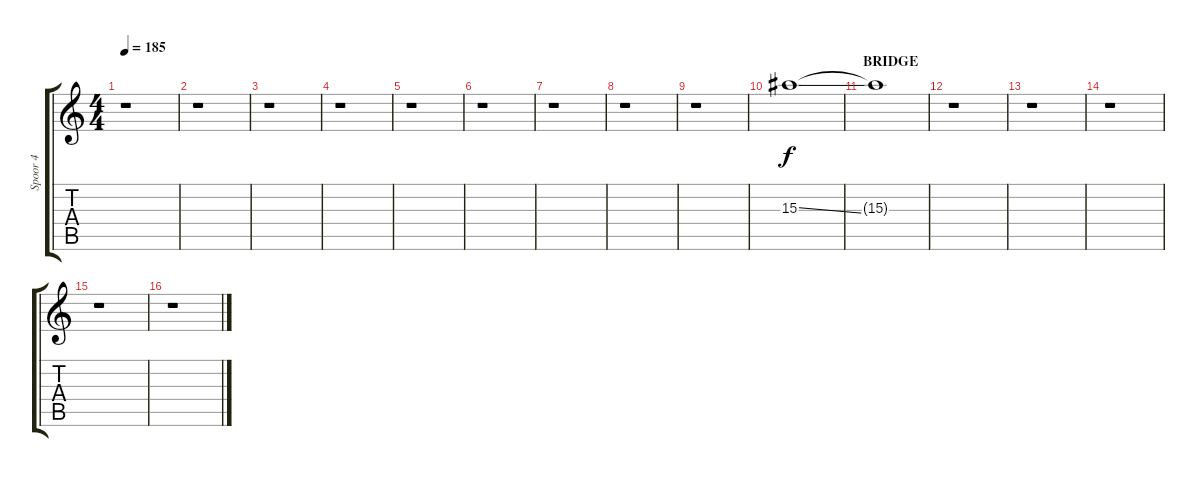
\track ("Spoor 4" "Spoor 4") {instrument electricguitarjazz}
\staff {score tabs}
\tuning (E4 B3 G3 D3 A2 E2) {hide}
\ts (4 4)
\tempo 185
\clef g2
\ks c
r.1{dy f} |
r.1 |
r.1 |
r.1 |
r.1 |
r.1 |
r.1 |
r.1 |
r.1 |
15.3{ss}.1 |
\section ("" "BRIDGE")
15.3{t}.1 |
r.1 |
r.1 |
r.1 |
r.1 |
r.1
